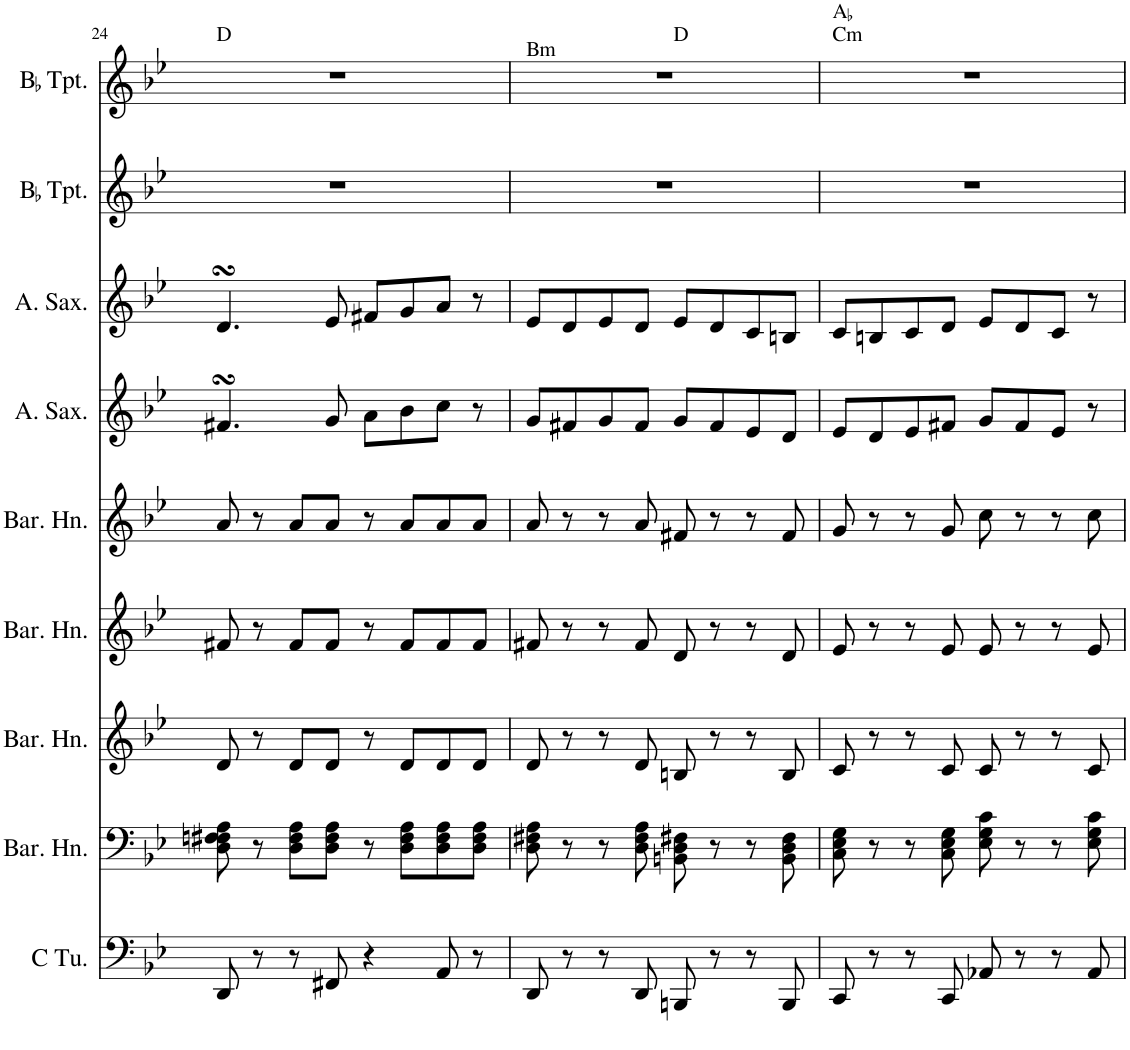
**kern	**kern	**kern	**kern	**kern	**kern	**kern	**kern	**kern
*part9	*part8	*part7	*part6	*part5	*part4	*part3	*part2	*part1
*staff9	*staff8	*staff7	*staff6	*staff5	*staff4	*staff3	*staff2	*staff1
*I"C Tuba	*I"Baritone Horn	*I"Baritone Horn	*I"Baritone Horn	*I"Baritone Horn	*I"Alto Saxophone	*I"Alto Saxophone	*I"BaccidentalFlat Trumpet	*I"BaccidentalFlat Trumpet
*I'C Tu.	*I'Bar. Hn.	*I'Bar. Hn.	*I'Bar. Hn.	*I'Bar. Hn.	*I'A. Sax.	*I'A. Sax.	*I'BaccidentalFlat Tpt.	*I'BaccidentalFlat Tpt.
!!LO:PB:g=z
*clefF4	*clefF4	*clefG2	*clefG2	*clefG2	*clefG2	*clefG2	*clefG2	*clefG2
*	*ITrd4c7	*ITrd4c7	*ITrd4c7	*ITrd4c7	*ITrd5c9	*ITrd5c9	*ITrd1c2	*ITrd1c2
*k[b-e-]	*k[b-e-]	*k[b-e-]	*k[b-e-]	*k[b-e-]	*k[b-e-]	*k[b-e-]	*k[b-e-]	*k[b-e-]
*M2/2	*M2/2	*M2/2	*M2/2	*M2/2	*M2/2	*M2/2	*M2/2	*M2/2
=24	=24	=24	=24	=24	=24	=24	=24	=24
!	!	!	!	!	!	!	!	!LO:TX:a:t=D
8DD/	8D\ 8Fn\ 8F#X\ 8A\	8d/	8f#X/	8a/	4.f#XsSsS/	4.dsSsS/	1r	1r
8r	8r	8r	8r	8r	.	.	.	.
8r	8D\ 8F#\ 8A\L	8d/L	8f#/L	8a/L	.	.	.	.
8FF#X/	8D\ 8F#\ 8A\J	8d/J	8f#/J	8a/J	8g/	8e-/	.	.
4r	8r	8r	8r	8r	8a\L	8f#X/L	.	.
.	8D\ 8F#\ 8A\L	8d/L	8f#/L	8a/L	8b-\	8g/	.	.
8AA/	8D\ 8F#\ 8A\	8d/	8f#/	8a/	8cc\J	8a/J	.	.
8r	8D\ 8F#\ 8A\J	8d/J	8f#/J	8a/J	8r	8r	.	.
=25	=25	=25	=25	=25	=25	=25	=25	=25
!	!	!	!	!	!	!	!	!LO:TX:a:t=Bm
*	*	*	*	*	*	*	*	*^
8DD/	8D\ 8F#X\ 8A\	8d/	8f#X/	8a/	8g/L	8e-/L	1r	1r	2ryy
8r	8r	8r	8r	8r	8f#X/	8d/	.	.	.
8r	8r	8r	8r	8r	8g/	8e-/	.	.	.
8DD/	8D\ 8F#\ 8A\	8d/	8f#/	8a/	8f#/J	8d/J	.	.	.
!	!	!	!	!	!	!	!	!	!LO:TX:a:t=D
8BBBn/	8BBn\ 8D\ 8F#X\	8Bn/	8d/	8f#X/	8g/L	8e-/L	.	.	2ryy
8r	8r	8r	8r	8r	8f#/	8d/	.	.	.
8r	8r	8r	8r	8r	8e-/	8c/	.	.	.
8BBB/	8BB\ 8D\ 8F#\	8B/	8d/	8f#/	8d/J	8Bn/J	.	.	.
=26	=26	=26	=26	=26	=26	=26	=26	=26	=26
!	!	!	!	!	!	!	!	!LO:TX:a:t=Cm	!
!	!	!	!	!	!	!	!	!LO:TX:a:t=A	!
*	*	*	*	*	*	*	*	*v	*v
8CC/	8C\ 8E-\ 8G\	8c/	8e-/	8g/	8e-/L	8c/L	1r	1r
8r	8r	8r	8r	8r	8d/	8Bn/	.	.
8r	8r	8r	8r	8r	8e-/	8c/	.	.
8CC/	8C\ 8E-\ 8G\	8c/	8e-/	8g/	8f#X/J	8d/J	.	.
8AA-X/	8E-\ 8G\ 8c\	8c/	8e-/	8cc\	8g/L	8e-/L	.	.
8r	8r	8r	8r	8r	8f#/	8d/	.	.
8r	8r	8r	8r	8r	8e-/J	8c/J	.	.
8AA-/	8E-\ 8G\ 8c\	8c/	8e-/	8cc\	8r	8r	.	.
=	=	=	=	=	=	=	=	=
*-	*-	*-	*-	*-	*-	*-	*-	*-
